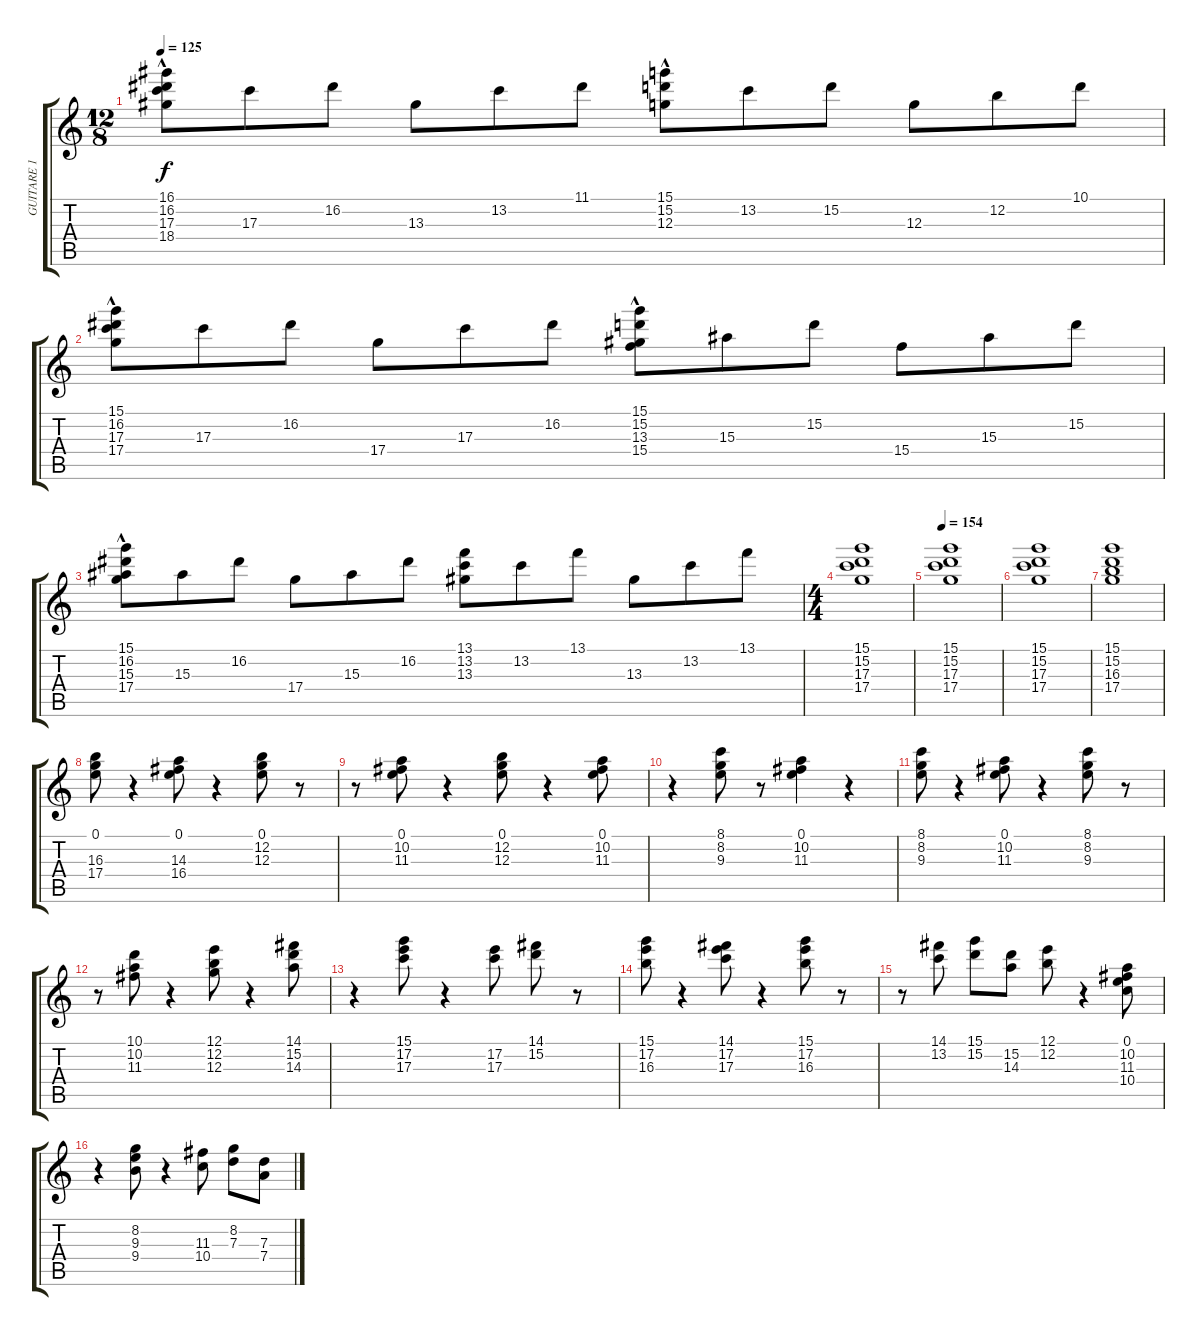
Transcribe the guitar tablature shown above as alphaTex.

\track ("GUITARE 1" "GUITARE 1") {instrument electricguitarclean}
\staff {score tabs}
\tuning (E4 B3 G3 D3 A2 E2) {hide}
\ts (12 8)
\tempo 125
\clef g2
\ks c
(16.1{hac} 16.2 17.3 18.4).8{dy f} 17.3.8 16.2.8 13.3.8 13.2.8 11.1.8 (15.1{hac} 15.2 12.3).8 13.2.8 15.2.8 12.3.8 12.2.8 10.1.8 |
(15.1{hac} 16.2 17.3 17.4).8 17.3.8 16.2.8 17.4.8 17.3.8 16.2.8 (15.1{hac} 15.2 13.3{hac} 15.4).8 15.3.8 15.2.8 15.4.8 15.3.8 15.2.8 |
(15.1{hac} 16.2 15.3 17.4).8 15.3.8 16.2.8 17.4.8 15.3.8 16.2.8 (13.1 13.2 13.3).8 13.2.8 13.1.8 13.3.8 13.2.8 13.1.8 |
\ts (4 4)
(15.1 15.2 17.3 17.4).1 |
\tempo 154
(15.1 15.2 17.3 17.4).1 |
(15.1 15.2 17.3 17.4).1 |
(15.1 15.2 16.3 17.4).1 |
(0.1 16.3 17.4).8 r.4 (0.1 14.3 16.4).8 r.4 (0.1 12.2 12.3).8 r.8 |
r.8 (0.1 10.2 11.3).8 r.4 (0.1 12.2 12.3).8 r.4 (0.1 10.2 11.3).8 |
r.4 (8.1 8.2 9.3).8 r.8 (0.1 10.2 11.3).4 r.4 |
(8.1 8.2 9.3).8 r.4 (0.1 10.2 11.3).8 r.4 (8.1 8.2 9.3).8 r.8 |
r.8 (10.1 10.2 11.3).8 r.4 (12.1 12.2 12.3).8 r.4 (14.1 15.2 14.3).8 |
r.4 (15.1 17.2 17.3).8 r.4 (17.2 17.3).8 (14.1 15.2).8 r.8 |
(15.1 17.2 16.3).8 r.4 (14.1 17.2 17.3).8 r.4 (15.1 17.2 16.3).8 r.8 |
r.8 (14.1 13.2).8 (15.1 15.2).8 (15.2 14.3).8 (12.1 12.2).8 r.4 (0.1 10.2 11.3 10.4).8 |
r.4 (8.2 9.3 9.4).8 r.4 (11.3 10.4).8 (8.2 7.3).8 (7.3 7.4).8
